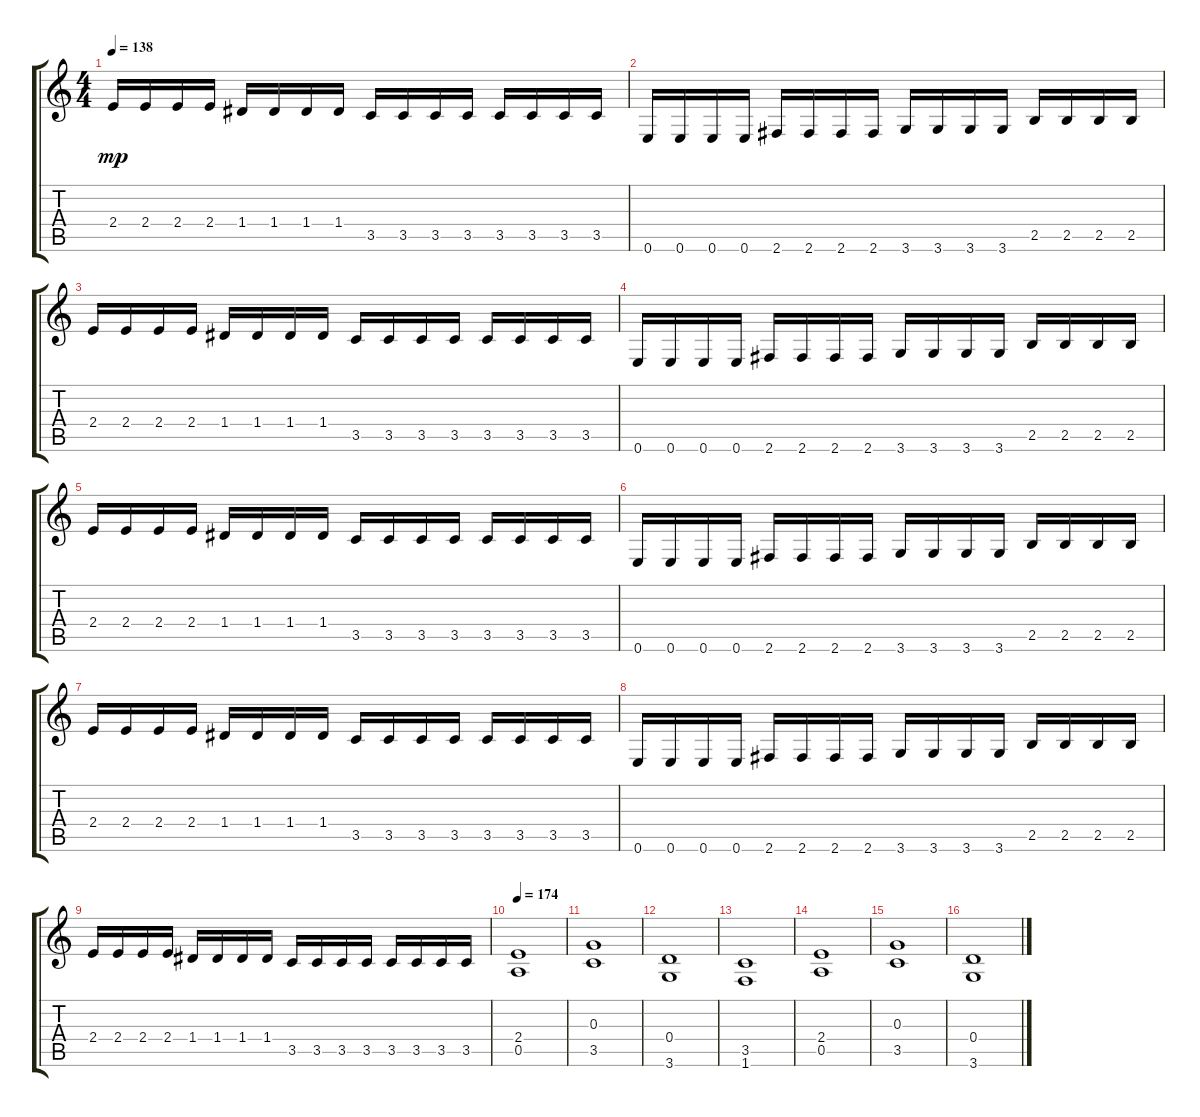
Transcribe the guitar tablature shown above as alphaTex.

\track "" {instrument overdrivenguitar}
\staff {score tabs}
\tuning (E4 B3 G3 D3 A2 E2) {hide}
\ts (4 4)
\tempo 138
\clef g2
\ks c
2.4.16{dy mp} 2.4.16 2.4.16 2.4.16 1.4.16 1.4.16 1.4.16 1.4.16 3.5.16 3.5.16 3.5.16 3.5.16 3.5.16 3.5.16 3.5.16 3.5.16 |
0.6.16 0.6.16 0.6.16 0.6.16 2.6.16 2.6.16 2.6.16 2.6.16 3.6.16 3.6.16 3.6.16 3.6.16 2.5.16 2.5.16 2.5.16 2.5.16 |
2.4.16 2.4.16 2.4.16 2.4.16 1.4.16 1.4.16 1.4.16 1.4.16 3.5.16 3.5.16 3.5.16 3.5.16 3.5.16 3.5.16 3.5.16 3.5.16 |
0.6.16 0.6.16 0.6.16 0.6.16 2.6.16 2.6.16 2.6.16 2.6.16 3.6.16 3.6.16 3.6.16 3.6.16 2.5.16 2.5.16 2.5.16 2.5.16 |
2.4.16 2.4.16 2.4.16 2.4.16 1.4.16 1.4.16 1.4.16 1.4.16 3.5.16 3.5.16 3.5.16 3.5.16 3.5.16 3.5.16 3.5.16 3.5.16 |
0.6.16 0.6.16 0.6.16 0.6.16 2.6.16 2.6.16 2.6.16 2.6.16 3.6.16 3.6.16 3.6.16 3.6.16 2.5.16 2.5.16 2.5.16 2.5.16 |
2.4.16 2.4.16 2.4.16 2.4.16 1.4.16 1.4.16 1.4.16 1.4.16 3.5.16 3.5.16 3.5.16 3.5.16 3.5.16 3.5.16 3.5.16 3.5.16 |
0.6.16 0.6.16 0.6.16 0.6.16 2.6.16 2.6.16 2.6.16 2.6.16 3.6.16 3.6.16 3.6.16 3.6.16 2.5.16 2.5.16 2.5.16 2.5.16 |
2.4.16 2.4.16 2.4.16 2.4.16 1.4.16 1.4.16 1.4.16 1.4.16 3.5.16 3.5.16 3.5.16 3.5.16 3.5.16 3.5.16 3.5.16 3.5.16 |
\tempo 174
(2.4 0.5).1 |
(0.3 3.5).1 |
(0.4 3.6).1 |
(3.5 1.6).1 |
(2.4 0.5).1 |
(0.3 3.5).1 |
(0.4 3.6).1
